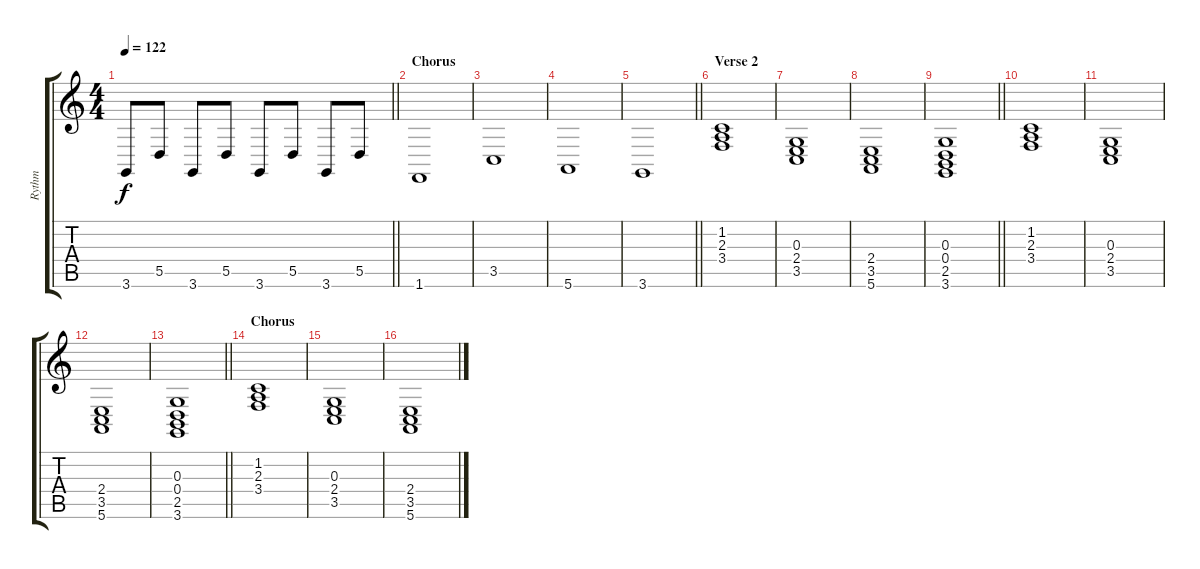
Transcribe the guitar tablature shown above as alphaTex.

\track ("Rythm " "Rythm ") {instrument lead2sawtooth}
\staff {score tabs}
\tuning (E4 B3 G3 D3 A2 E2) {hide}
\ts (4 4)
\tempo 122
\clef g2
\barLineRight lightlight
\ks c
3.6.8{dy f} 5.5.8 3.6.8 5.5.8 3.6.8 5.5.8 3.6.8 5.5.8 |
\section ("" "Chorus")
1.6.1 |
3.5.1 |
5.6.1 |
\barLineRight lightlight
3.6.1 |
\section ("" "Verse 2")
(1.2 2.3 3.4).1 |
(0.3 2.4 3.5).1 |
(2.4 3.5 5.6).1 |
\barLineRight lightlight
(0.3 0.4 2.5 3.6).1 |
(1.2 2.3 3.4).1 |
(0.3 2.4 3.5).1 |
(2.4 3.5 5.6).1 |
\barLineRight lightlight
(0.3 0.4 2.5 3.6).1 |
\section ("" "Chorus")
(1.2 2.3 3.4).1 |
(0.3 2.4 3.5).1 |
(2.4 3.5 5.6).1
